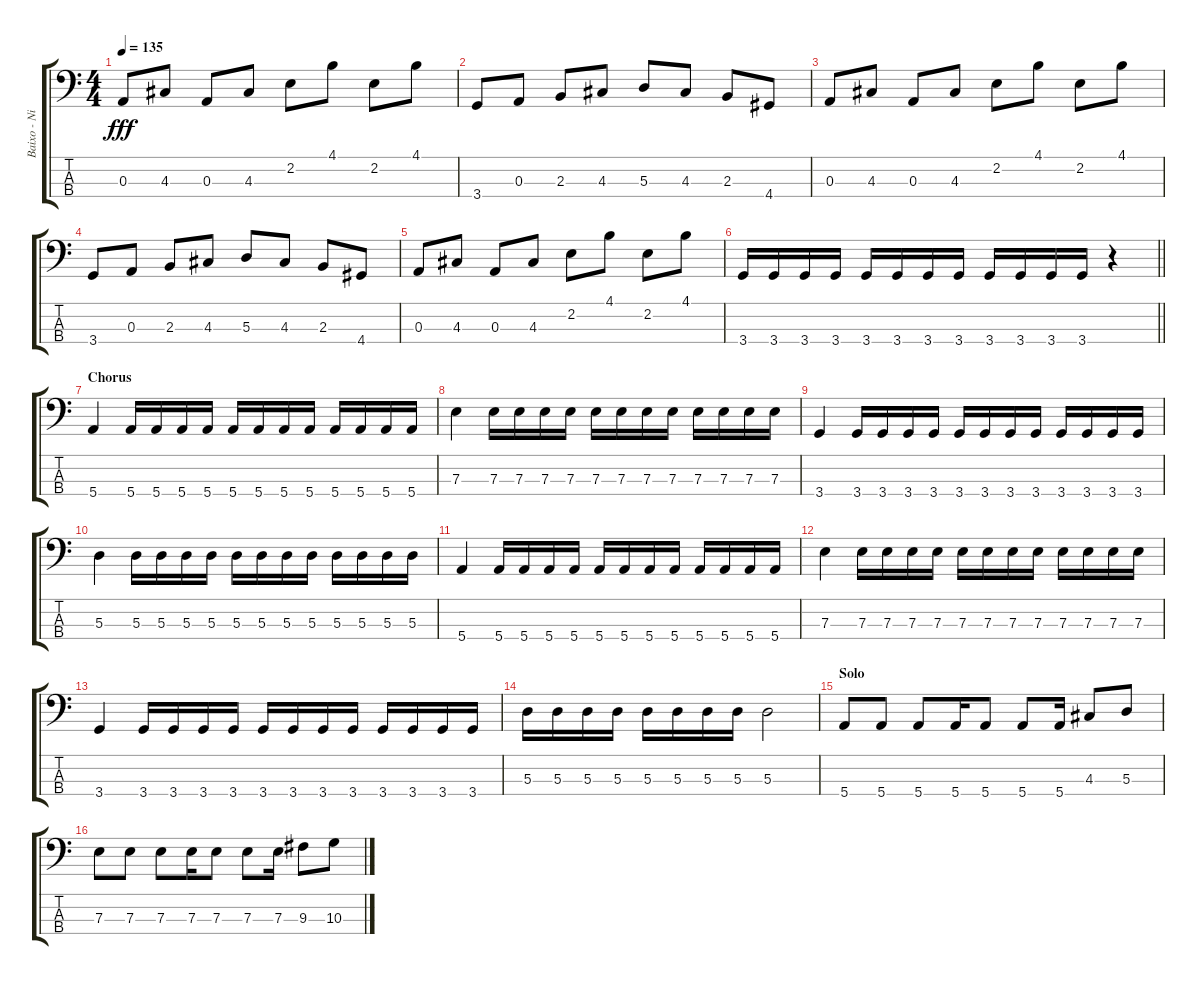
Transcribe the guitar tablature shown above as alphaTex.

\track ("Baixo - Nikola" "Baixo - Ni") {instrument electricbasspick}
\staff {score tabs}
\tuning (G2 D2 A1 E1) {hide}
\ts (4 4)
\tempo 135
\clef f4
\ks c
0.3.8{dy fff} 4.3.8 0.3.8 4.3.8 2.2.8 4.1.8 2.2.8 4.1.8 |
3.4.8 0.3.8 2.3.8 4.3.8 5.3.8 4.3.8 2.3.8 4.4.8 |
0.3.8 4.3.8 0.3.8 4.3.8 2.2.8 4.1.8 2.2.8 4.1.8 |
3.4.8 0.3.8 2.3.8 4.3.8 5.3.8 4.3.8 2.3.8 4.4.8 |
0.3.8 4.3.8 0.3.8 4.3.8 2.2.8 4.1.8 2.2.8 4.1.8 |
\barLineRight lightlight
3.4.16 3.4.16 3.4.16 3.4.16 3.4.16 3.4.16 3.4.16 3.4.16 3.4.16 3.4.16 3.4.16 3.4.16 r.4 |
\section ("" "Chorus")
5.4.4 5.4.16 5.4.16 5.4.16 5.4.16 5.4.16 5.4.16 5.4.16 5.4.16 5.4.16 5.4.16 5.4.16 5.4.16 |
7.3.4 7.3.16 7.3.16 7.3.16 7.3.16 7.3.16 7.3.16 7.3.16 7.3.16 7.3.16 7.3.16 7.3.16 7.3.16 |
3.4.4 3.4.16 3.4.16 3.4.16 3.4.16 3.4.16 3.4.16 3.4.16 3.4.16 3.4.16 3.4.16 3.4.16 3.4.16 |
5.3.4 5.3.16 5.3.16 5.3.16 5.3.16 5.3.16 5.3.16 5.3.16 5.3.16 5.3.16 5.3.16 5.3.16 5.3.16 |
5.4.4 5.4.16 5.4.16 5.4.16 5.4.16 5.4.16 5.4.16 5.4.16 5.4.16 5.4.16 5.4.16 5.4.16 5.4.16 |
7.3.4 7.3.16 7.3.16 7.3.16 7.3.16 7.3.16 7.3.16 7.3.16 7.3.16 7.3.16 7.3.16 7.3.16 7.3.16 |
3.4.4 3.4.16 3.4.16 3.4.16 3.4.16 3.4.16 3.4.16 3.4.16 3.4.16 3.4.16 3.4.16 3.4.16 3.4.16 |
5.3.16 5.3.16 5.3.16 5.3.16 5.3.16 5.3.16 5.3.16 5.3.16 5.3.2 |
\section ("" "Solo")
5.4.8 5.4.8 5.4.8 5.4.16 5.4.8 5.4.8 5.4.16 4.3.8 5.3.8 |
7.3.8 7.3.8 7.3.8 7.3.16 7.3.8 7.3.8 7.3.16 9.3.8 10.3.8
